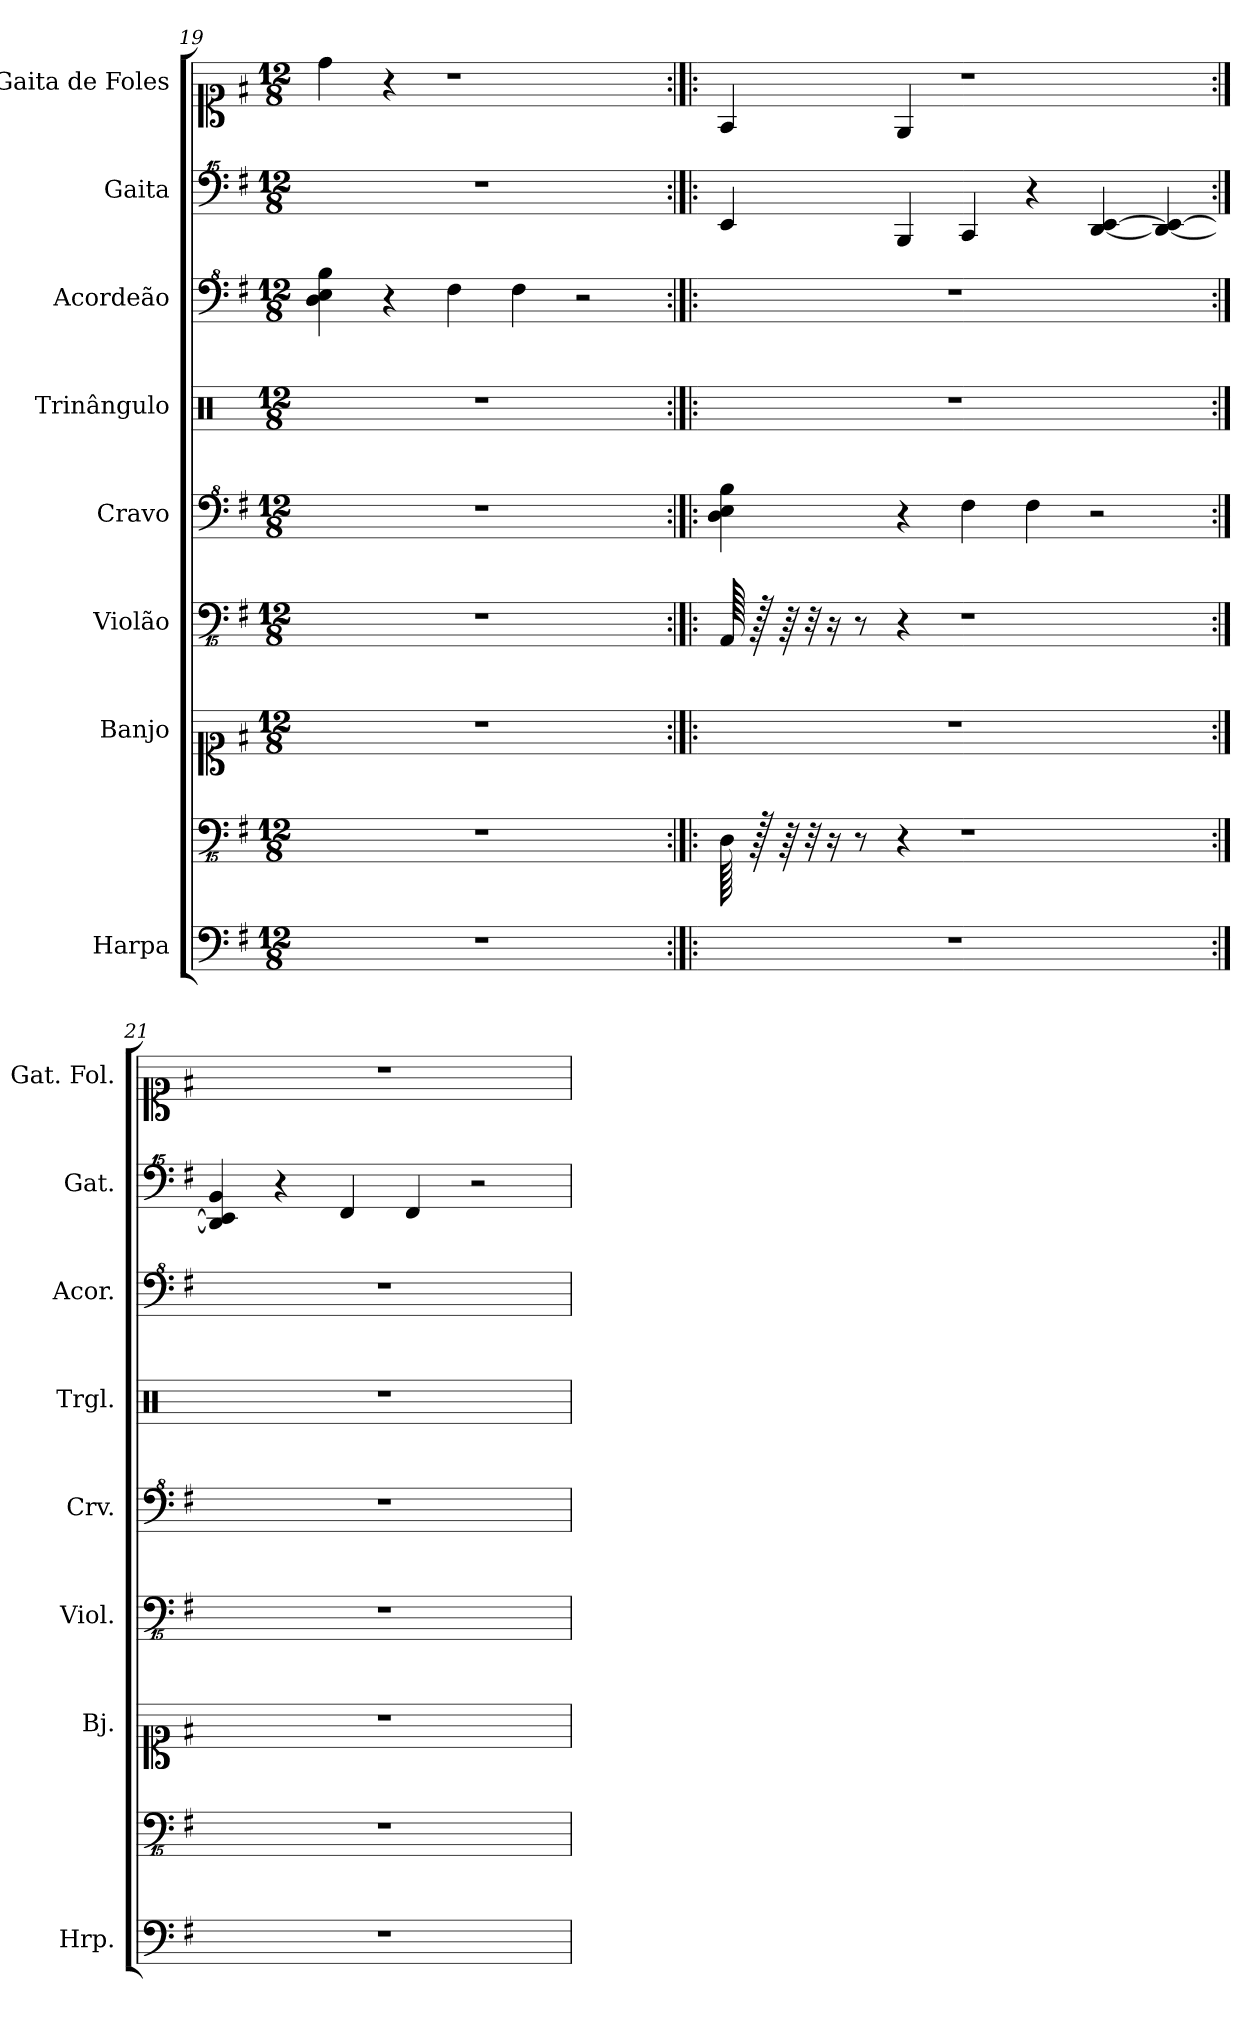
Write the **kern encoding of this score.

**kern	**kern	**kern	**kern	**kern	**kern	**kern	**kern	**kern
*part8	*part8	*part7	*part6	*part5	*part4	*part3	*part2	*part1
*staff9	*staff8	*staff7	*staff6	*staff5	*staff4	*staff3	*staff2	*staff1
*I"Harpa	*	*I"Banjo	*I"Violão	*I"Cravo	*I"Trinângulo	*I"Acordeão	*I"Gaita	*I"Gaita de Foles
*I'Hrp.	*	*I'Bj.	*I'Viol.	*I'Crv.	*I'Trgl.	*I'Acor.	*I'Gat.	*I'Gat. Fol.
*clefF4	*clefFvv4	*clefC1	*clefFvv4	*clefF^4	*clefX	*clefF^4	*clefF^^4	*clefC1
*	*	*ITrd7c12	*	*	*	*	*	*ITrd1c2
*k[f#]	*k[f#]	*k[f#]	*k[f#]	*k[f#]	*k[]	*k[f#]	*k[f#]	*k[b-]
*M12/8	*M12/8	*M12/8	*M12/8	*M12/8	*M12/8	*M12/8	*M12/8	*M12/8
=19	=19	=19	=19	=19	=19	=19	=19	=19
1.r	1.r	1.r	1.r	1.r	1.r	4d\ 4e\ 4b\	1.r	4cc\
.	.	.	.	.	.	4r	.	4r
.	.	.	.	.	.	4f#\	.	1r
.	.	.	.	.	.	4f#\	.	.
.	.	.	.	.	.	2r	.	.
!!LO:PB:g=z
=20:|!|:	=20:|!|:	=20:|!|:	=20:|!|:	=20:|!|:	=20:|!|:	=20:|!|:	=20:|!|:	=20:|!|:
1.r	128DDD\	1.r	128AAAA/	4d\ 4e\ 4b\	1.r	1.r	4e/	4E/
.	128r	.	128r	.	.	.	.	.
.	64r	.	64r	.	.	.	.	.
.	32r	.	32r	.	.	.	.	.
.	16r	.	16r	.	.	.	.	.
.	8r	.	8r	.	.	.	.	.
.	4r	.	4r	4r	.	.	4B/	4D/
.	1r	.	1r	4f#\	.	.	4c/	1r
.	.	.	.	4f#\	.	.	4r	.
.	.	.	.	2r	.	.	[4d/ [4e/	.
.	.	.	.	.	.	.	4d/_ 4e/_	.
=21:|!	=21:|!	=21:|!	=21:|!	=21:|!	=21:|!	=21:|!	=21:|!	=21:|!
1.r	1.r	1.r	1.r	1.r	1.r	1.r	4d/] 4e/] 4b/	1.r
.	.	.	.	.	.	.	4r	.
.	.	.	.	.	.	.	4f#/	.
.	.	.	.	.	.	.	4f#/	.
.	.	.	.	.	.	.	2r	.
=	=	=	=	=	=	=	=	=
*-	*-	*-	*-	*-	*-	*-	*-	*-
